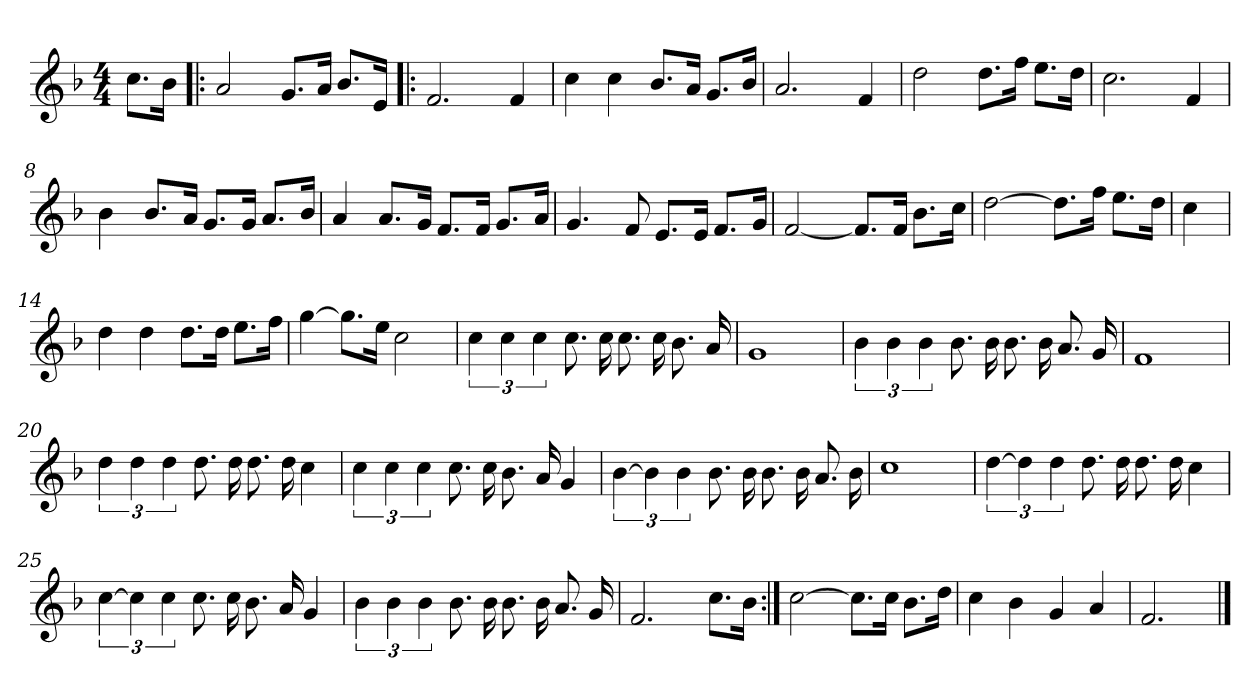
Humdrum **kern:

**kern
*part1
*staff1
*clefG2
*k[b-]
*F:
*M4/4
=1
8.cc\L
16b-\Jk
=2|!:
2a
8.g/L
16a/Jk
8.b-/L
16e/Jk
=3
2.f
4f
=4
4cc
4cc
8.b-/L
16a/Jk
8.g/L
16b-/Jk
=5
2.a
4f
=6
2dd
8.dd\L
16ff\Jk
8.ee\L
16dd\Jk
=7
2.cc
4f
=8
4b-
8.b-/L
16a/Jk
8.g/L
16g/Jk
8.a/L
16b-/Jk
=9
4a
8.a/L
16g/Jk
8.f/L
16f/Jk
8.g/L
16a/Jk
=10
4.g
8f
8.e/L
16e/Jk
8.f/L
16g/Jk
=11
[2f
8.f/L]
16f/Jk
8.b-\L
16cc\Jk
=12
[2dd
8.dd\L]
16ff\Jk
8.ee\L
16dd\Jk
=13
4cc
=14
4dd
4dd
8.dd\L
16dd\Jk
8.ee\L
16ff\Jk
=15
[4gg
8.gg\L]
16ee\Jk
2cc
=16
6cc
6cc
6cc
8.cc
16cc
8.cc
16cc
8.b-
16a
=17
1g
=18
6b-
6b-
6b-
8.b-
16b-
8.b-
16b-
8.a
16g
=19
1f
=20
6dd
6dd
6dd
8.dd
16dd
8.dd
16dd
4cc
=21
6cc
6cc
6cc
8.cc
16cc
8.b-
16a
4g
=22
[6b-
6b-]
6b-
8.b-
16b-
8.b-
16b-
8.a
16b-
=23
1cc
=24
[6dd
6dd]
6dd
8.dd
16dd
8.dd
16dd
4cc
=25
[6cc
6cc]
6cc
8.cc
16cc
8.b-
16a
4g
=26
6b-
6b-
6b-
8.b-
16b-
8.b-
16b-
8.a
16g
=27
2.f
8.cc\L
16b-\Jk
=28:|!
[2cc
8.cc\L]
16cc\Jk
8.b-\L
16dd\Jk
=29
4cc
4b-
4g
4a
=30
2.f
==
*-
